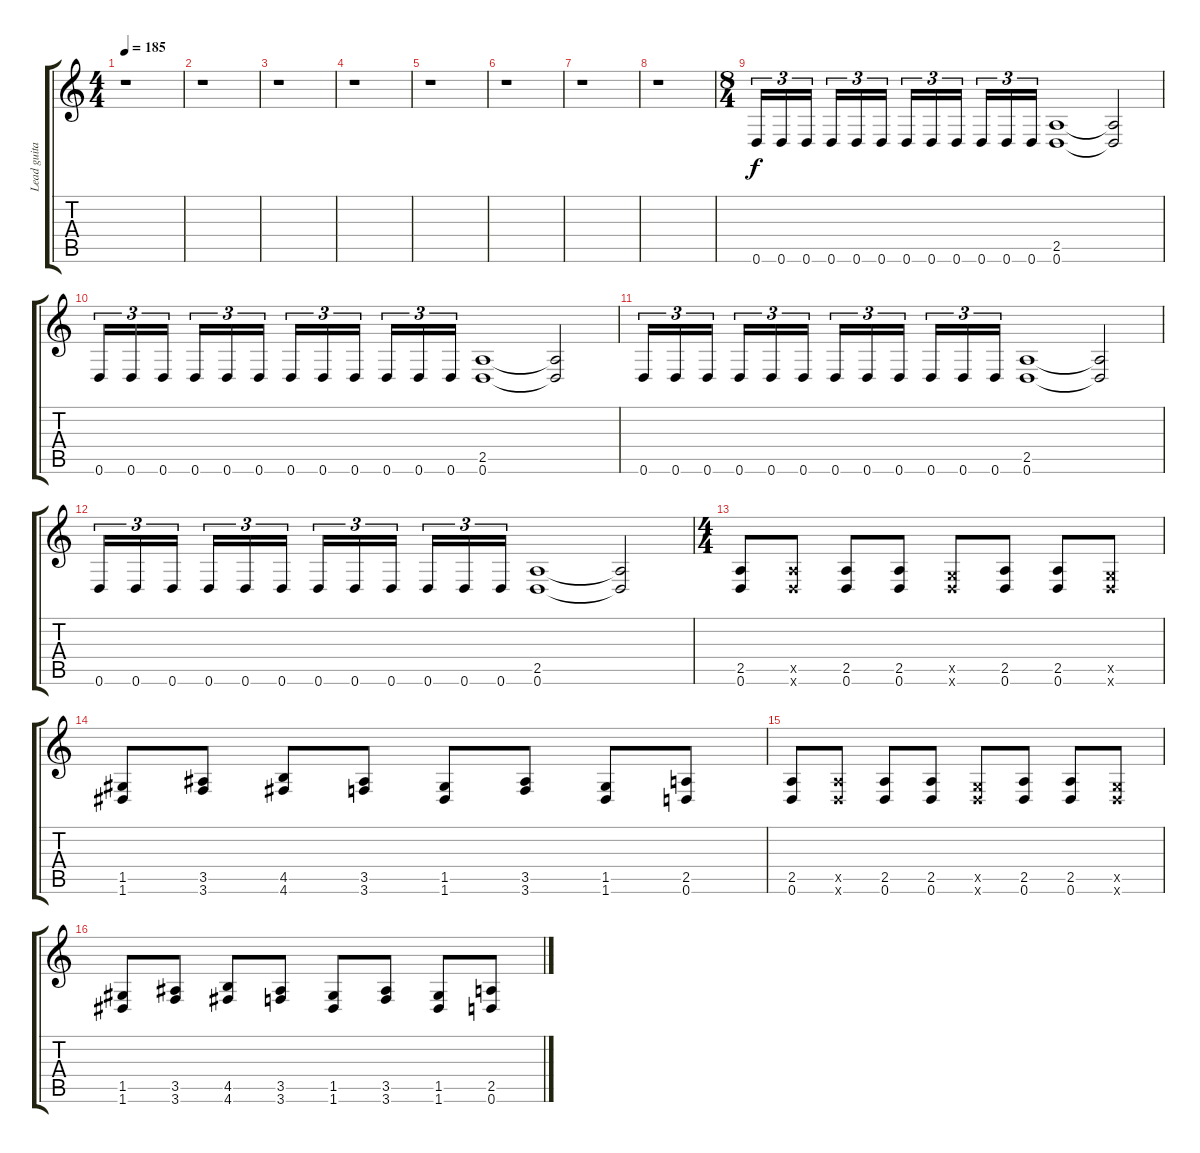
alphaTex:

\track ("Lead guitar" "Lead guita") {instrument distortionguitar}
\staff {score tabs}
\tuning (D4 A3 F3 C3 G2 D2) {hide}
\ts (4 4)
\tempo 185
\clef g2
\ks c
r.1{dy f} |
r.1 |
r.1 |
r.1 |
r.1 |
r.1 |
r.1 |
r.1 |
\ts (8 4)
0.6.16{tu (3 2)} 0.6.16{tu (3 2)} 0.6.16{tu (3 2)} 0.6.16{tu (3 2)} 0.6.16{tu (3 2)} 0.6.16{tu (3 2)} 0.6.16{tu (3 2)} 0.6.16{tu (3 2)} 0.6.16{tu (3 2)} 0.6.16{tu (3 2)} 0.6.16{tu (3 2)} 0.6.16{tu (3 2)} (2.5 0.6).1 (2.5{t} 0.6{t}).2 |
0.6.16{tu (3 2)} 0.6.16{tu (3 2)} 0.6.16{tu (3 2)} 0.6.16{tu (3 2)} 0.6.16{tu (3 2)} 0.6.16{tu (3 2)} 0.6.16{tu (3 2)} 0.6.16{tu (3 2)} 0.6.16{tu (3 2)} 0.6.16{tu (3 2)} 0.6.16{tu (3 2)} 0.6.16{tu (3 2)} (2.5 0.6).1 (2.5{t} 0.6{t}).2 |
0.6.16{tu (3 2)} 0.6.16{tu (3 2)} 0.6.16{tu (3 2)} 0.6.16{tu (3 2)} 0.6.16{tu (3 2)} 0.6.16{tu (3 2)} 0.6.16{tu (3 2)} 0.6.16{tu (3 2)} 0.6.16{tu (3 2)} 0.6.16{tu (3 2)} 0.6.16{tu (3 2)} 0.6.16{tu (3 2)} (2.5 0.6).1 (2.5{t} 0.6{t}).2 |
0.6.16{tu (3 2)} 0.6.16{tu (3 2)} 0.6.16{tu (3 2)} 0.6.16{tu (3 2)} 0.6.16{tu (3 2)} 0.6.16{tu (3 2)} 0.6.16{tu (3 2)} 0.6.16{tu (3 2)} 0.6.16{tu (3 2)} 0.6.16{tu (3 2)} 0.6.16{tu (3 2)} 0.6.16{tu (3 2)} (2.5 0.6).1 (2.5{t} 0.6{t}).2 |
\ts (4 4)
(2.5 0.6).8 (2.5{x} 0.6{x}).8 (2.5 0.6).8 (2.5 0.6).8 (0.5{x} 0.6{x}).8 (2.5 0.6).8 (2.5 0.6).8 (0.5{x} 0.6{x}).8 |
(1.5 1.6).8 (3.5 3.6).8 (4.5 4.6).8 (3.5 3.6).8 (1.5 1.6).8 (3.5 3.6).8 (1.5 1.6).8 (2.5 0.6).8 |
(2.5 0.6).8 (2.5{x} 0.6{x}).8 (2.5 0.6).8 (2.5 0.6).8 (0.5{x} 0.6{x}).8 (2.5 0.6).8 (2.5 0.6).8 (0.5{x} 0.6{x}).8 |
(1.5 1.6).8 (3.5 3.6).8 (4.5 4.6).8 (3.5 3.6).8 (1.5 1.6).8 (3.5 3.6).8 (1.5 1.6).8 (2.5 0.6).8
